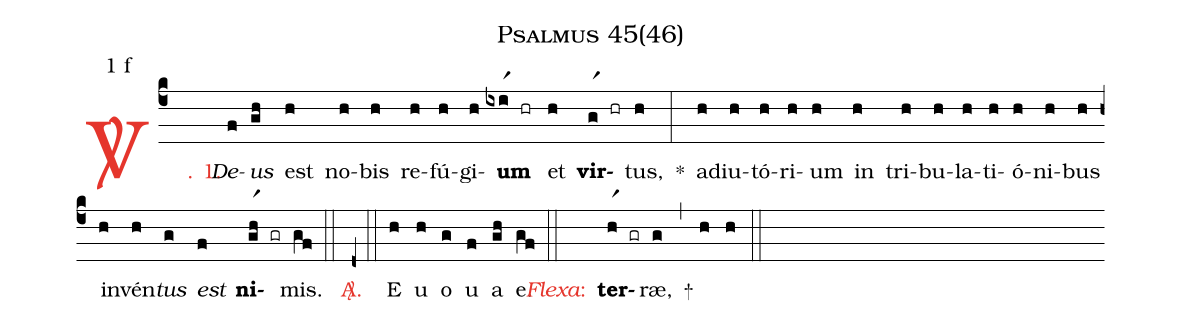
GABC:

name: Psalmus 45(46);
mode: 1;
mode-differentia: f;
nabc-lines: 1;
%%
(c4)

<c><sp>V/</sp>. 1.</c>() <i>De</i>(f)<i>us</i>(gh) est(h) no(h)bis(h) re(h)fú(h)gi(h)<b>um</b>(ixir1 hr) et(h) <b>vir</b>(gr1 hr)tus,(h) *(:) ad(h)iu(h)tó(h)ri(h)um(h) in(h) tri(h)bu(h)la(h)ti(h)ó(h)ni(h)bus(h) in(h)vén(h)<i>tus</i>(g) <i>est</i>(f) <b>ni</b>(gr1h gr)mis.(gf)

(::)

<c><sp>A/</sp>.</c>(d+)

(::)

<eu>E(h) u(h) o(g) u(f) a(gh) e.</eu>(gf)

(::)

<nlba><c><i>Flexa</i>:</c>() <b>ter</b></nlba>(hr1 gr)ræ,(g) +(,) (h) (h)

(::)
